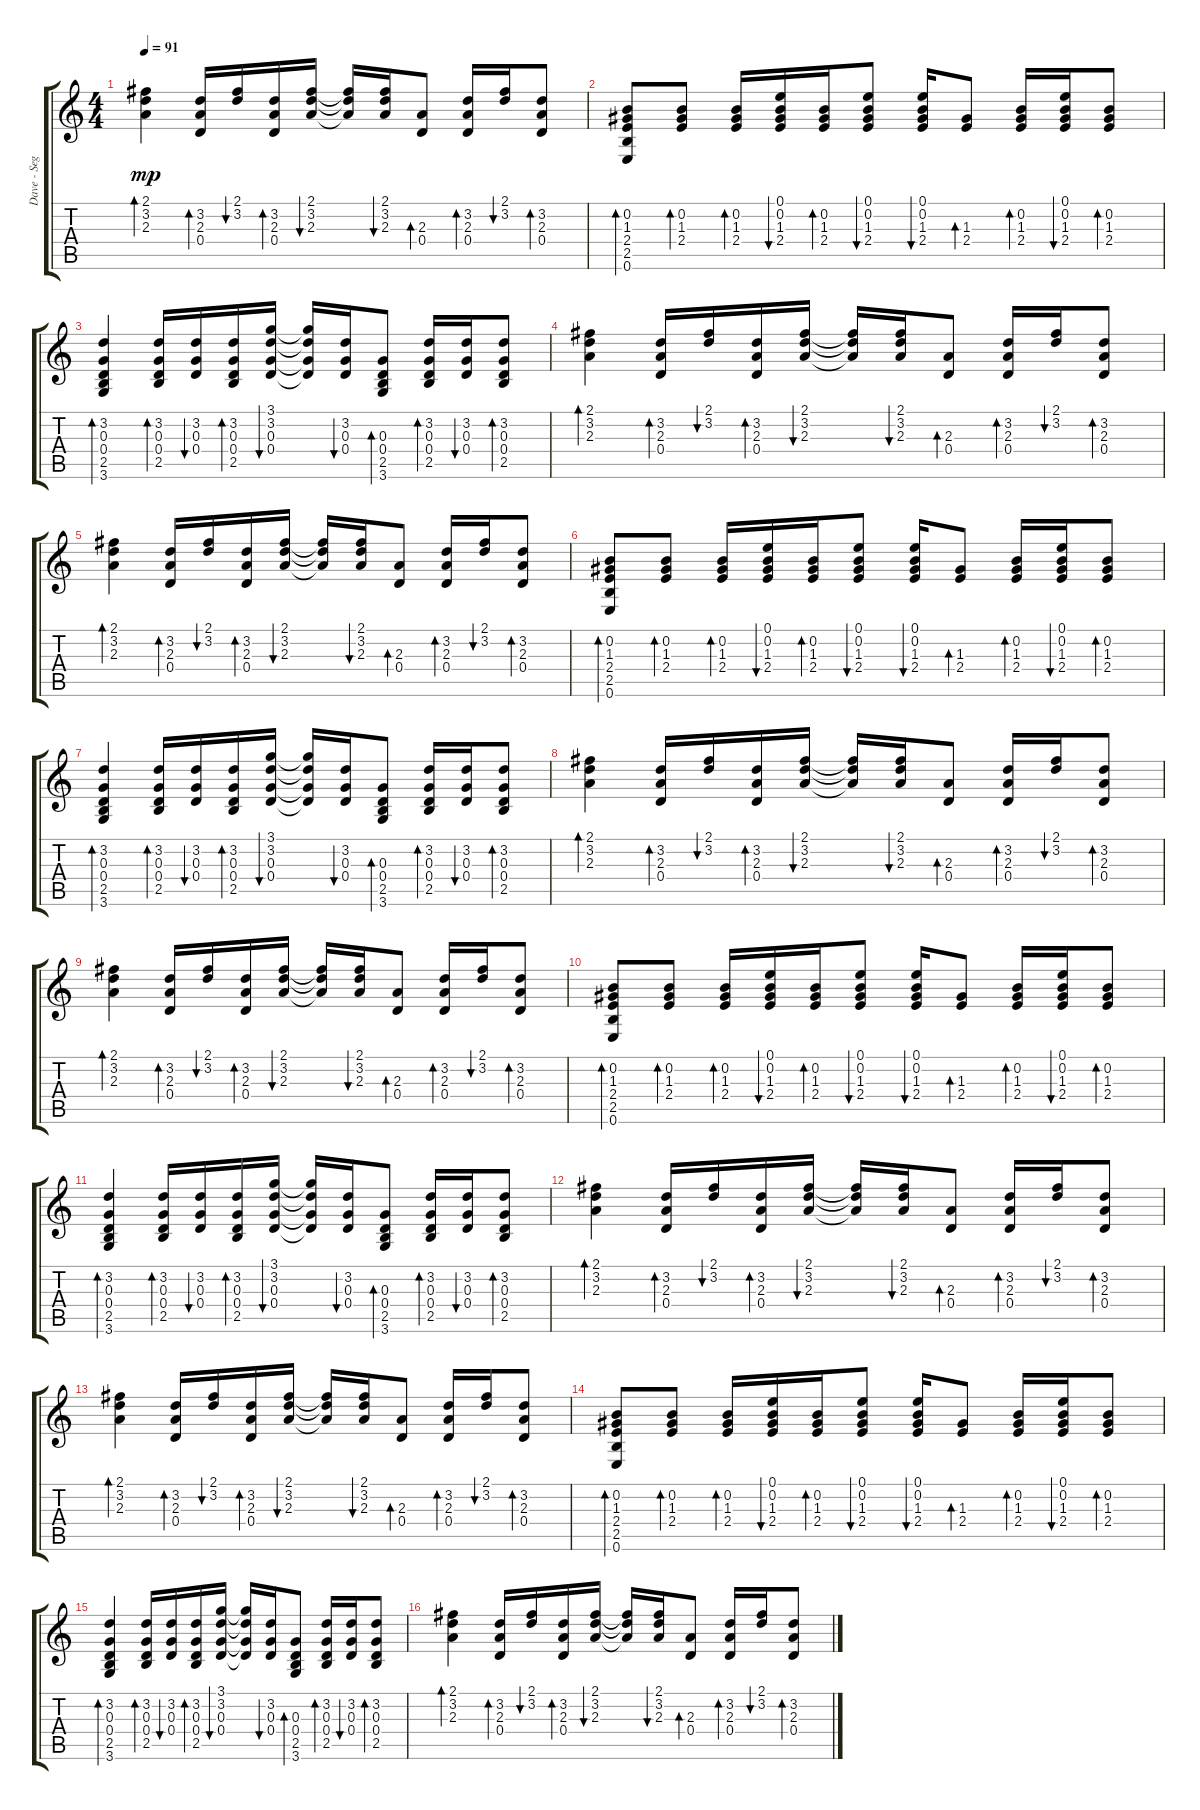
\track ("Dave - Segunda Guitarra" "Dave - Seg") {instrument electricguitarclean}
\staff {score tabs}
\tuning (E4 B3 G3 D3 A2 E2) {hide}
\ts (4 4)
\tempo 91
\clef g2
\ks c
(2.1 3.2 2.3).4{bd 240 dy mp} (3.2 2.3 0.4).16{bd 60} (2.1 3.2).16{bu 60} (3.2 2.3 0.4).16{bd 60} (2.1 3.2 2.3).16{bu 60} (2.1{t} 3.2{t} 2.3{t}).16 (2.1 3.2 2.3).16{bu 60} (2.3 0.4).8{bd 60} (3.2 2.3 0.4).16{bd 60} (2.1 3.2).16{bu 60} (3.2 2.3 0.4).8{bd 60} |
(0.2 1.3 2.4 2.5 0.6).8{bd 60} (0.2 1.3 2.4).8{bd 60} (0.2 1.3 2.4).16{bd 60} (0.1 0.2 1.3 2.4).16{bu 60} (0.2 1.3 2.4).16{bd 60} (0.1 0.2 1.3 2.4).8{bu 60} (0.1 0.2 1.3 2.4).16{bu 60} (1.3 2.4).8{bd 60} (0.2 1.3 2.4).16{bd 60} (0.1 0.2 1.3 2.4).16{bu 60} (0.2 1.3 2.4).8{bd 60} |
(3.2 0.3 0.4 2.5 3.6).4{bd 60} (3.2 0.3 0.4 2.5).16{bd 60} (3.2 0.3 0.4).16{bu 60} (3.2 0.3 0.4 2.5).16{bd 60} (3.1 3.2 0.3 0.4).16{bu 60} (3.1{t} 3.2{t} 0.3{t} 0.4{t}).16 (3.2 0.3 0.4).16{bu 60} (0.3 0.4 2.5 3.6).8{bd 60} (3.2 0.3 0.4 2.5).16{bd 60} (3.2 0.3 0.4).16{bu 60} (3.2 0.3 0.4 2.5).8{bd 60} |
(2.1 3.2 2.3).4{bd 240 instrument acousticguitarsteel} (3.2 2.3 0.4).16{bd 60} (2.1 3.2).16{bu 60} (3.2 2.3 0.4).16{bd 60} (2.1 3.2 2.3).16{bu 60} (2.1{t} 3.2{t} 2.3{t}).16 (2.1 3.2 2.3).16{bu 60} (2.3 0.4).8{bd 60} (3.2 2.3 0.4).16{bd 60} (2.1 3.2).16{bu 60} (3.2 2.3 0.4).8{bd 60} |
(2.1 3.2 2.3).4{bd 240 instrument acousticguitarsteel} (3.2 2.3 0.4).16{bd 60} (2.1 3.2).16{bu 60} (3.2 2.3 0.4).16{bd 60} (2.1 3.2 2.3).16{bu 60} (2.1{t} 3.2{t} 2.3{t}).16 (2.1 3.2 2.3).16{bu 60} (2.3 0.4).8{bd 60} (3.2 2.3 0.4).16{bd 60} (2.1 3.2).16{bu 60} (3.2 2.3 0.4).8{bd 60} |
(0.2 1.3 2.4 2.5 0.6).8{bd 60} (0.2 1.3 2.4).8{bd 60} (0.2 1.3 2.4).16{bd 60} (0.1 0.2 1.3 2.4).16{bu 60} (0.2 1.3 2.4).16{bd 60} (0.1 0.2 1.3 2.4).8{bu 60} (0.1 0.2 1.3 2.4).16{bu 60} (1.3 2.4).8{bd 60} (0.2 1.3 2.4).16{bd 60} (0.1 0.2 1.3 2.4).16{bu 60} (0.2 1.3 2.4).8{bd 60} |
(3.2 0.3 0.4 2.5 3.6).4{bd 60} (3.2 0.3 0.4 2.5).16{bd 60} (3.2 0.3 0.4).16{bu 60} (3.2 0.3 0.4 2.5).16{bd 60} (3.1 3.2 0.3 0.4).16{bu 60} (3.1{t} 3.2{t} 0.3{t} 0.4{t}).16 (3.2 0.3 0.4).16{bu 60} (0.3 0.4 2.5 3.6).8{bd 60} (3.2 0.3 0.4 2.5).16{bd 60} (3.2 0.3 0.4).16{bu 60} (3.2 0.3 0.4 2.5).8{bd 60} |
(2.1 3.2 2.3).4{bd 240} (3.2 2.3 0.4).16{bd 60} (2.1 3.2).16{bu 60} (3.2 2.3 0.4).16{bd 60} (2.1 3.2 2.3).16{bu 60} (2.1{t} 3.2{t} 2.3{t}).16 (2.1 3.2 2.3).16{bu 60} (2.3 0.4).8{bd 60} (3.2 2.3 0.4).16{bd 60} (2.1 3.2).16{bu 60} (3.2 2.3 0.4).8{bd 60} |
(2.1 3.2 2.3).4{bd 240} (3.2 2.3 0.4).16{bd 60} (2.1 3.2).16{bu 60} (3.2 2.3 0.4).16{bd 60} (2.1 3.2 2.3).16{bu 60} (2.1{t} 3.2{t} 2.3{t}).16 (2.1 3.2 2.3).16{bu 60} (2.3 0.4).8{bd 60} (3.2 2.3 0.4).16{bd 60} (2.1 3.2).16{bu 60} (3.2 2.3 0.4).8{bd 60} |
(0.2 1.3 2.4 2.5 0.6).8{bd 60} (0.2 1.3 2.4).8{bd 60} (0.2 1.3 2.4).16{bd 60} (0.1 0.2 1.3 2.4).16{bu 60} (0.2 1.3 2.4).16{bd 60} (0.1 0.2 1.3 2.4).8{bu 60} (0.1 0.2 1.3 2.4).16{bu 60} (1.3 2.4).8{bd 60} (0.2 1.3 2.4).16{bd 60} (0.1 0.2 1.3 2.4).16{bu 60} (0.2 1.3 2.4).8{bd 60} |
(3.2 0.3 0.4 2.5 3.6).4{bd 60} (3.2 0.3 0.4 2.5).16{bd 60} (3.2 0.3 0.4).16{bu 60} (3.2 0.3 0.4 2.5).16{bd 60} (3.1 3.2 0.3 0.4).16{bu 60} (3.1{t} 3.2{t} 0.3{t} 0.4{t}).16 (3.2 0.3 0.4).16{bu 60} (0.3 0.4 2.5 3.6).8{bd 60} (3.2 0.3 0.4 2.5).16{bd 60} (3.2 0.3 0.4).16{bu 60} (3.2 0.3 0.4 2.5).8{bd 60} |
(2.1 3.2 2.3).4{bd 240} (3.2 2.3 0.4).16{bd 60} (2.1 3.2).16{bu 60} (3.2 2.3 0.4).16{bd 60} (2.1 3.2 2.3).16{bu 60} (2.1{t} 3.2{t} 2.3{t}).16 (2.1 3.2 2.3).16{bu 60} (2.3 0.4).8{bd 60} (3.2 2.3 0.4).16{bd 60} (2.1 3.2).16{bu 60} (3.2 2.3 0.4).8{bd 60} |
(2.1 3.2 2.3).4{bd 240 instrument acousticguitarsteel} (3.2 2.3 0.4).16{bd 60} (2.1 3.2).16{bu 60} (3.2 2.3 0.4).16{bd 60} (2.1 3.2 2.3).16{bu 60} (2.1{t} 3.2{t} 2.3{t}).16 (2.1 3.2 2.3).16{bu 60} (2.3 0.4).8{bd 60} (3.2 2.3 0.4).16{bd 60} (2.1 3.2).16{bu 60} (3.2 2.3 0.4).8{bd 60} |
(0.2 1.3 2.4 2.5 0.6).8{bd 60} (0.2 1.3 2.4).8{bd 60} (0.2 1.3 2.4).16{bd 60} (0.1 0.2 1.3 2.4).16{bu 60} (0.2 1.3 2.4).16{bd 60} (0.1 0.2 1.3 2.4).8{bu 60} (0.1 0.2 1.3 2.4).16{bu 60} (1.3 2.4).8{bd 60} (0.2 1.3 2.4).16{bd 60} (0.1 0.2 1.3 2.4).16{bu 60} (0.2 1.3 2.4).8{bd 60} |
(3.2 0.3 0.4 2.5 3.6).4{bd 60} (3.2 0.3 0.4 2.5).16{bd 60} (3.2 0.3 0.4).16{bu 60} (3.2 0.3 0.4 2.5).16{bd 60} (3.1 3.2 0.3 0.4).16{bu 60} (3.1{t} 3.2{t} 0.3{t} 0.4{t}).16 (3.2 0.3 0.4).16{bu 60} (0.3 0.4 2.5 3.6).8{bd 60} (3.2 0.3 0.4 2.5).16{bd 60} (3.2 0.3 0.4).16{bu 60} (3.2 0.3 0.4 2.5).8{bd 60} |
(2.1 3.2 2.3).4{bd 240} (3.2 2.3 0.4).16{bd 60} (2.1 3.2).16{bu 60} (3.2 2.3 0.4).16{bd 60} (2.1 3.2 2.3).16{bu 60} (2.1{t} 3.2{t} 2.3{t}).16 (2.1 3.2 2.3).16{bu 60} (2.3 0.4).8{bd 60} (3.2 2.3 0.4).16{bd 60} (2.1 3.2).16{bu 60} (3.2 2.3 0.4).8{bd 60}
